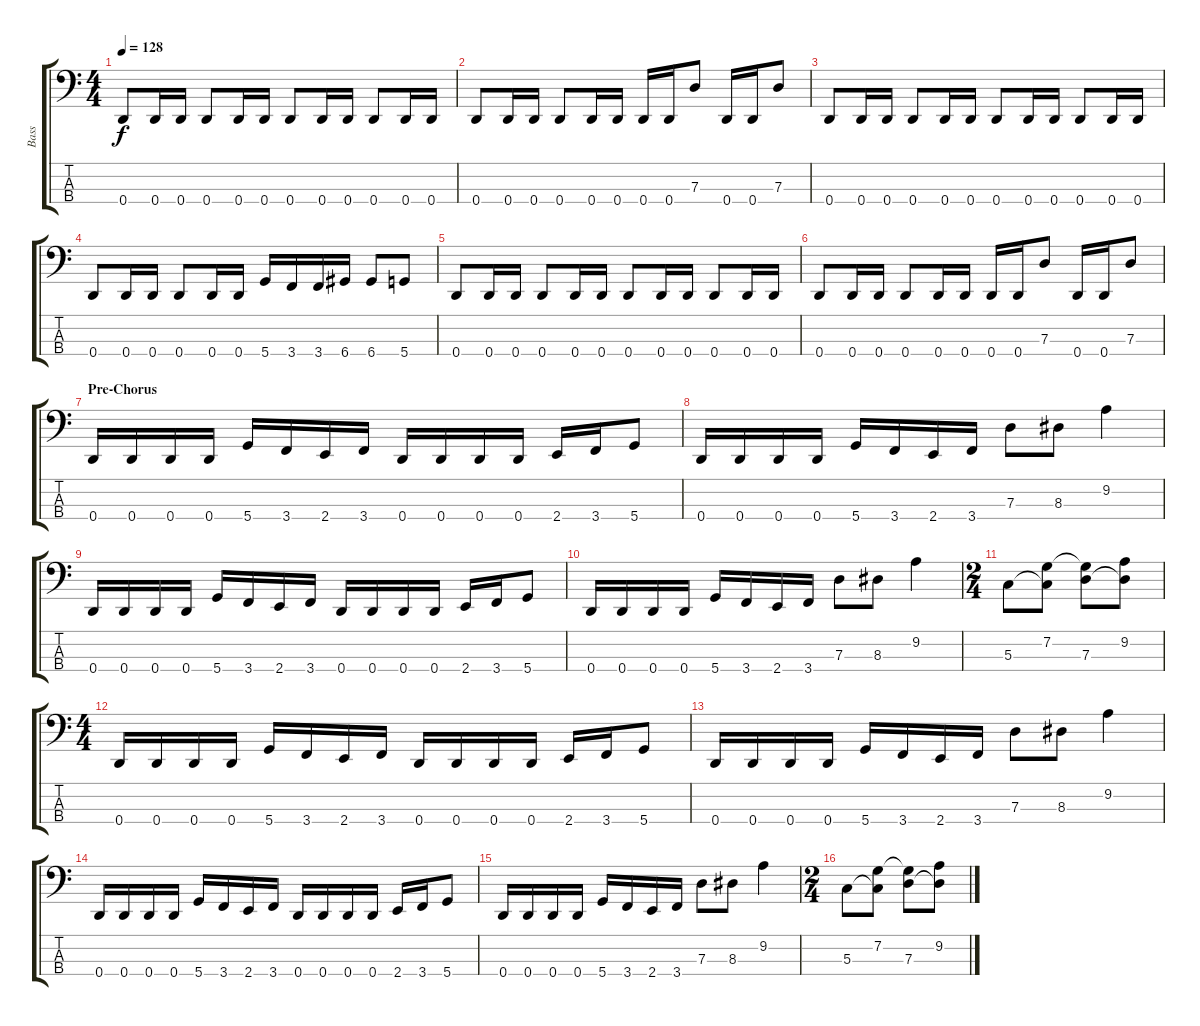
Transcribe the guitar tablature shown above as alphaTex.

\track ("Bass" "Bass") {instrument electricbasspick}
\staff {score tabs}
\tuning (F2 C2 G1 D1) {hide}
\ts (4 4)
\tempo 128
\clef f4
\ks c
0.4.8{dy f} 0.4.16 0.4.16 0.4.8 0.4.16 0.4.16 0.4.8 0.4.16 0.4.16 0.4.8 0.4.16 0.4.16 |
0.4.8 0.4.16 0.4.16 0.4.8 0.4.16 0.4.16 0.4.16 0.4.16 7.3.8 0.4.16 0.4.16 7.3.8 |
0.4.8 0.4.16 0.4.16 0.4.8 0.4.16 0.4.16 0.4.8 0.4.16 0.4.16 0.4.8 0.4.16 0.4.16 |
0.4.8 0.4.16 0.4.16 0.4.8 0.4.16 0.4.16 5.4.16 3.4.16 3.4.16 6.4.16 6.4.8 5.4.8 |
0.4.8 0.4.16 0.4.16 0.4.8 0.4.16 0.4.16 0.4.8 0.4.16 0.4.16 0.4.8 0.4.16 0.4.16 |
0.4.8 0.4.16 0.4.16 0.4.8 0.4.16 0.4.16 0.4.16 0.4.16 7.3.8 0.4.16 0.4.16 7.3.8 |
\section ("" "Pre-Chorus")
0.4.16 0.4.16 0.4.16 0.4.16 5.4.16 3.4.16 2.4.16 3.4.16 0.4.16 0.4.16 0.4.16 0.4.16 2.4.16 3.4.16 5.4.8 |
0.4.16 0.4.16 0.4.16 0.4.16 5.4.16 3.4.16 2.4.16 3.4.16 7.3.8 8.3.8 9.2.4 |
0.4.16 0.4.16 0.4.16 0.4.16 5.4.16 3.4.16 2.4.16 3.4.16 0.4.16 0.4.16 0.4.16 0.4.16 2.4.16 3.4.16 5.4.8 |
0.4.16 0.4.16 0.4.16 0.4.16 5.4.16 3.4.16 2.4.16 3.4.16 7.3.8 8.3.8 9.2.4 |
\ts (2 4)
5.3.8 (7.2 5.3{t}).8 (7.2{t} 7.3).8 (9.2 7.3{t}).8 |
\ts (4 4)
0.4.16 0.4.16 0.4.16 0.4.16 5.4.16 3.4.16 2.4.16 3.4.16 0.4.16 0.4.16 0.4.16 0.4.16 2.4.16 3.4.16 5.4.8 |
0.4.16 0.4.16 0.4.16 0.4.16 5.4.16 3.4.16 2.4.16 3.4.16 7.3.8 8.3.8 9.2.4 |
0.4.16 0.4.16 0.4.16 0.4.16 5.4.16 3.4.16 2.4.16 3.4.16 0.4.16 0.4.16 0.4.16 0.4.16 2.4.16 3.4.16 5.4.8 |
0.4.16 0.4.16 0.4.16 0.4.16 5.4.16 3.4.16 2.4.16 3.4.16 7.3.8 8.3.8 9.2.4 |
\ts (2 4)
5.3.8 (7.2 5.3{t}).8 (7.2{t} 7.3).8 (9.2 7.3{t}).8
